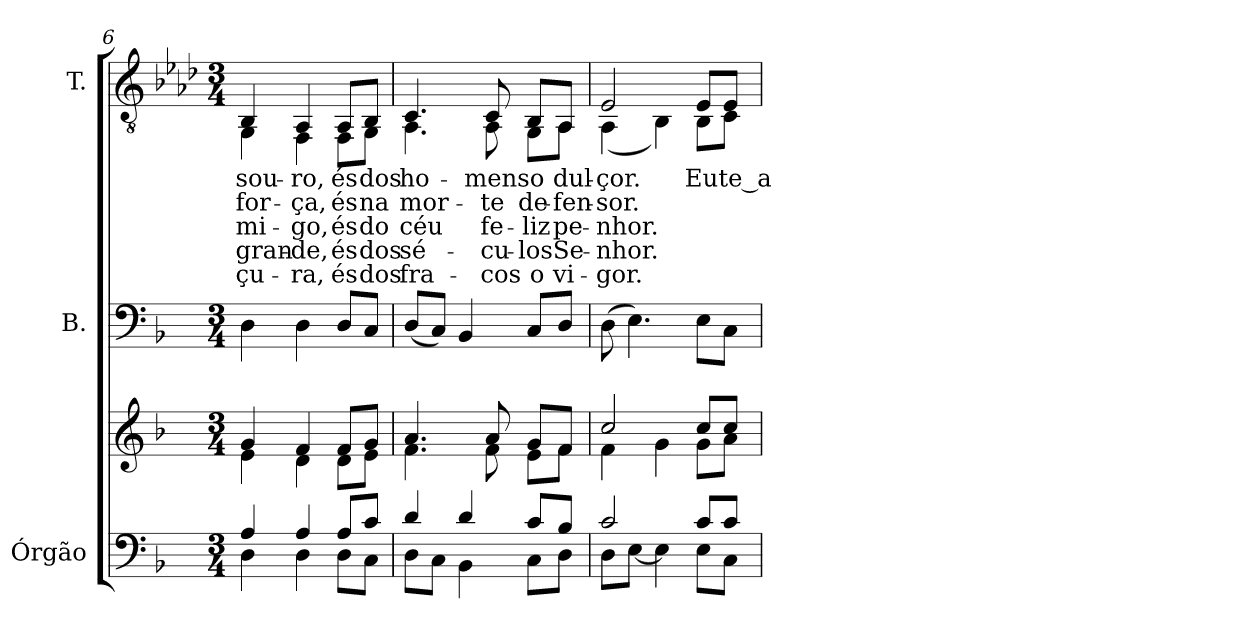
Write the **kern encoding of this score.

**kern	**kern	**kern	**kern	**text	**text	**text	**text	**text
*part3	*part3	*part2	*part1	*part1	*part1	*part1	*part1	*part1
*staff4	*staff3	*staff2	*staff1	*staff1	*staff1	*staff1	*staff1	*staff1
*I"Órgão	*	*I"B.	*I"T.	*	*	*	*	*
*I'Órg.	*	*	*	*	*	*	*	*
*clefF4	*clefG2	*clefF4	*clefGv2	*	*	*	*	*
*	*	*	*ITrd2c3	*	*	*	*	*
*k[b-]	*k[b-]	*k[b-]	*k[b-]	*	*	*	*	*
*F:	*F:	*F:	*F:	*	*	*	*	*
*M3/4	*M3/4	*M3/4	*M3/4	*	*	*	*	*
=6	=6	=6	=6	=6	=6	=6	=6	=6
*^	*^	*	*	*	*	*	*	*
!	!	!	!	!	!	!LO:LY:b:color=#000000	!LO:LY:b:color=#000000	!LO:LY:b:color=#000000	!LO:LY:b:color=#000000	!LO:LY:b:color=#000000
*	*	*	*	*	*^	*	*	*	*	*
4Ai/	4Di\	4gi/	4ei\	4Di\	4GGi/	4EEi\	-sou-	for-	-mi-	gran-	-çu-
!	!	!	!	!	!	!	!LO:LY:b:color=#000000	!LO:LY:b:color=#000000	!LO:LY:b:color=#000000	!LO:LY:b:color=#000000	!LO:LY:b:color=#000000
4Ai/	4Di\	4fi/	4di\	4Di\	4FFi/	4DDi\	-ro,	-ça,	-go,	-de,	-ra,
!	!	!	!	!	!	!	!LO:LY:b:color=#000000	!LO:LY:b:color=#000000	!LO:LY:b:color=#000000	!LO:LY:b:color=#000000	!LO:LY:b:color=#000000
8Ai/L	8Di\L	8fi/L	8di\L	8Di/L	8FFi/L	8DDi\L	és	és	és	és	és
!	!	!	!	!	!	!	!LO:LY:b:color=#000000	!LO:LY:b:color=#000000	!LO:LY:b:color=#000000	!LO:LY:b:color=#000000	!LO:LY:b:color=#000000
8ci/J	8Ci\J	8gi/J	8ei\J	8Ci/J	8GGi/J	8EEi\J	dos	na	do	dos	dos
=7	=7	=7	=7	=7	=7	=7	=7	=7	=7	=7	=7
!	!	!	!	!	!	!	!LO:LY:b:color=#000000	!LO:LY:b:color=#000000	!LO:LY:b:color=#000000	!LO:LY:b:color=#000000	!LO:LY:b:color=#000000
4di/	8Di\L	4.ai/	4.fi\	(8Di/L	4.AAi/	4.FFi\	ho-	mor-	céu	sé-	fra-
.	8Ci\J	.	.	8Ci/J)	.	.	.	.	.	.	.
4di/	4BB-i\	.	.	4BB-i/	.	.	.	.	.	.	.
!	!	!	!	!	!	!	!LO:LY:b:color=#000000	!LO:LY:b:color=#000000	!LO:LY:b:color=#000000	!LO:LY:b:color=#000000	!LO:LY:b:color=#000000
.	.	8ai/	8fi\	.	8AAi/	8FFi\	-mens	-te	fe-	-cu-	-cos
!	!	!	!	!	!	!	!LO:LY:b:color=#000000	!LO:LY:b:color=#000000	!LO:LY:b:color=#000000	!LO:LY:b:color=#000000	!LO:LY:b:color=#000000
8ci/L	8Ci\L	8gi/L	8ei\L	8Ci/L	8GGi/L	8EEi\L	o	de-	-liz	-los	o
!	!	!	!	!	!	!	!LO:LY:b:color=#000000	!LO:LY:b:color=#000000	!LO:LY:b:color=#000000	!LO:LY:b:color=#000000	!LO:LY:b:color=#000000
8B-i/J	8Di\J	8fi/J	8fi\J	8Di/J	8FFi/J	8FFi\J	dul-	-fen-	pe-	Se-	vi-
=8	=8	=8	=8	=8	=8	=8	=8	=8	=8	=8	=8
!	!	!	!	!	!	!	!LO:LY:b:color=#000000	!LO:LY:b:color=#000000	!LO:LY:b:color=#000000	!LO:LY:b:color=#000000	!LO:LY:b:color=#000000
2ci/	8Di\L	2cci/	4fi\	(8Di\	2Ci/	(4FFi\	-çor.	-sor.	-nhor.	-nhor.	-gor.
.	[<8Ei\J	.	.	4.Ei\)	.	.	.	.	.	.	.
.	4Ei\]	.	4gi\	.	.	4GGi\)	.	.	.	.	.
!	!	!	!	!	!	!	!LO:LY:b:color=#000000	!	!	!	!
8ci/L	8Ei\L	8cci/L	8gi\L	8Ei\L	8Ci/L	8GGi\L	Eu	.	.	.	.
!	!	!	!	!	!	!	!LO:LY:b:color=#000000	!	!	!	!
8ci/J	8Ci\J	8cci/J	8ai\J	8Ci\J	8Ci/J	8AAi\J	te_a-	.	.	.	.
*v	*v	*	*	*	*v	*v	*	*	*	*	*
*	*v	*v	*	*	*	*	*	*	*
=	=	=	=	=	=	=	=	=
*-	*-	*-	*-	*-	*-	*-	*-	*-
